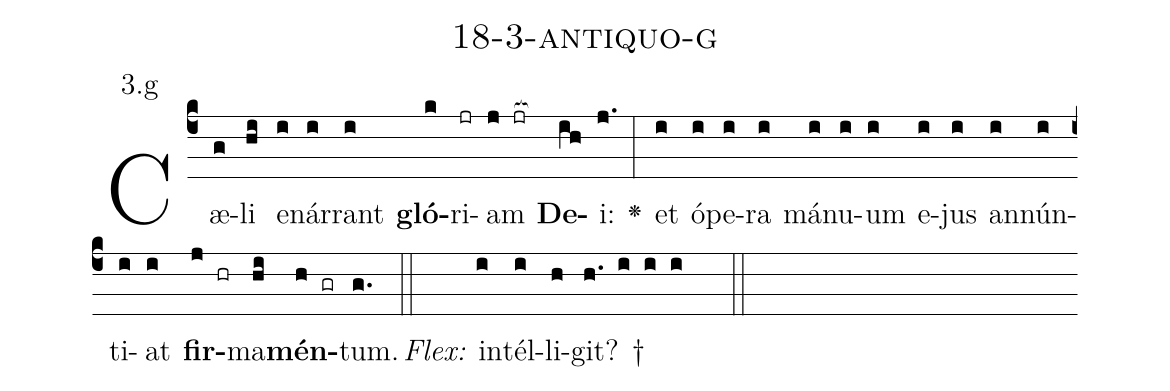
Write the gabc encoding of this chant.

name: 18-3-antiquo-g;
annotation: 3.g;
%%
(c4)Cæ(g)li(hi) e(i)nár(i)rant(i) <b>gló</b>(k)ri(jr)am(j jr[ocb:1{]) <b>De</b>(ih[ocb:0}])i:(j.) <v>\greheightstar</v>(:) et(i) ó(i)pe(i)ra(i) má(i)nu(i)um(i) e(i)jus(i) an(i)nún(i)ti(i)at(i) <b>fir</b>(j hr)ma(hi)<b>mén</b>(h gr)tum.(g.) (::)
<i>Flex:</i>()  in(i)tél(i)li(h)git? †(h. i i i  ::)

%E(i) u(i) o(j) u(hi) a(h) e.(g.) (::)
